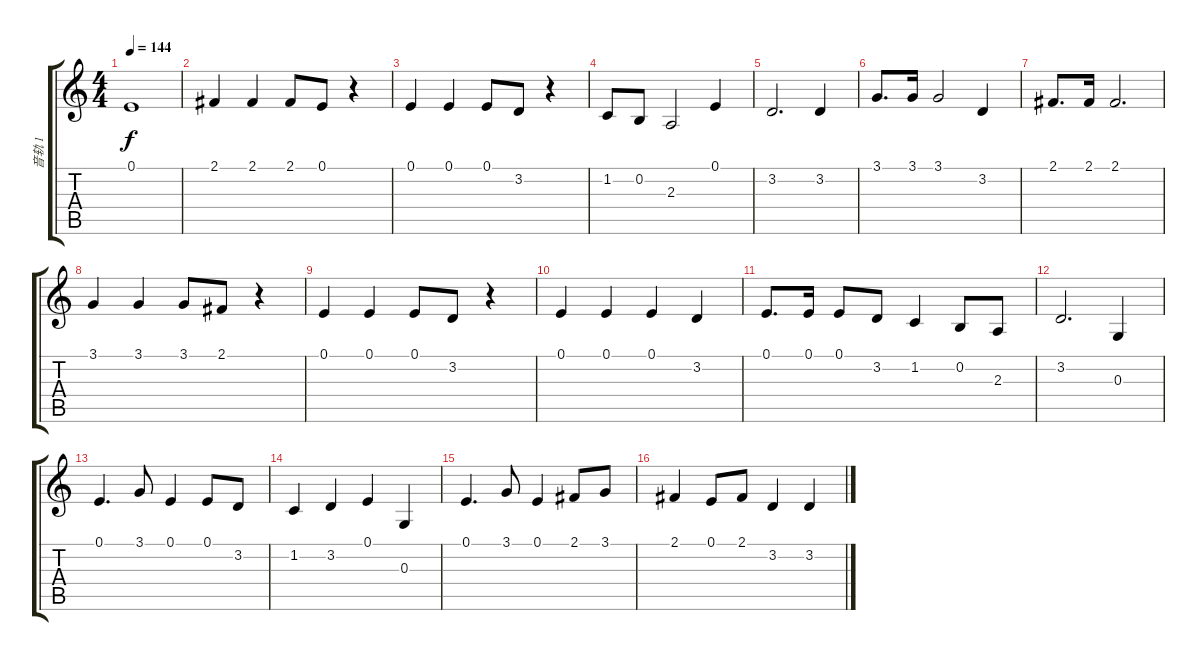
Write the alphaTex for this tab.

\track ("音轨 1" "音轨 1") {instrument electricgrandpiano}
\staff {score tabs}
\tuning (E4 B3 G3 D3 A2 E2) {hide}
\ts (4 4)
\tempo 144
\clef g2
\ks c
0.1.1{dy f} |
2.1.4 2.1.4 2.1.8 0.1.8 r.4 |
0.1.4 0.1.4 0.1.8 3.2.8 r.4 |
1.2.8 0.2.8 2.3.2 0.1.4 |
3.2.2{d} 3.2.4 |
3.1.8{d} 3.1.16 3.1.2 3.2.4 |
2.1.8{d} 2.1.16 2.1.2{d} |
3.1.4 3.1.4 3.1.8 2.1.8 r.4 |
0.1.4 0.1.4 0.1.8 3.2.8 r.4 |
0.1.4 0.1.4 0.1.4 3.2.4 |
0.1.8{d} 0.1.16 0.1.8 3.2.8 1.2.4 0.2.8 2.3.8 |
3.2.2{d} 0.3.4 |
0.1.4{d} 3.1.8 0.1.4 0.1.8 3.2.8 |
1.2.4{txt ""} 3.2.4 0.1.4 0.3.4 |
0.1.4{d} 3.1.8 0.1.4 2.1.8 3.1.8 |
2.1.4 0.1.8 2.1.8 3.2.4 3.2.4
